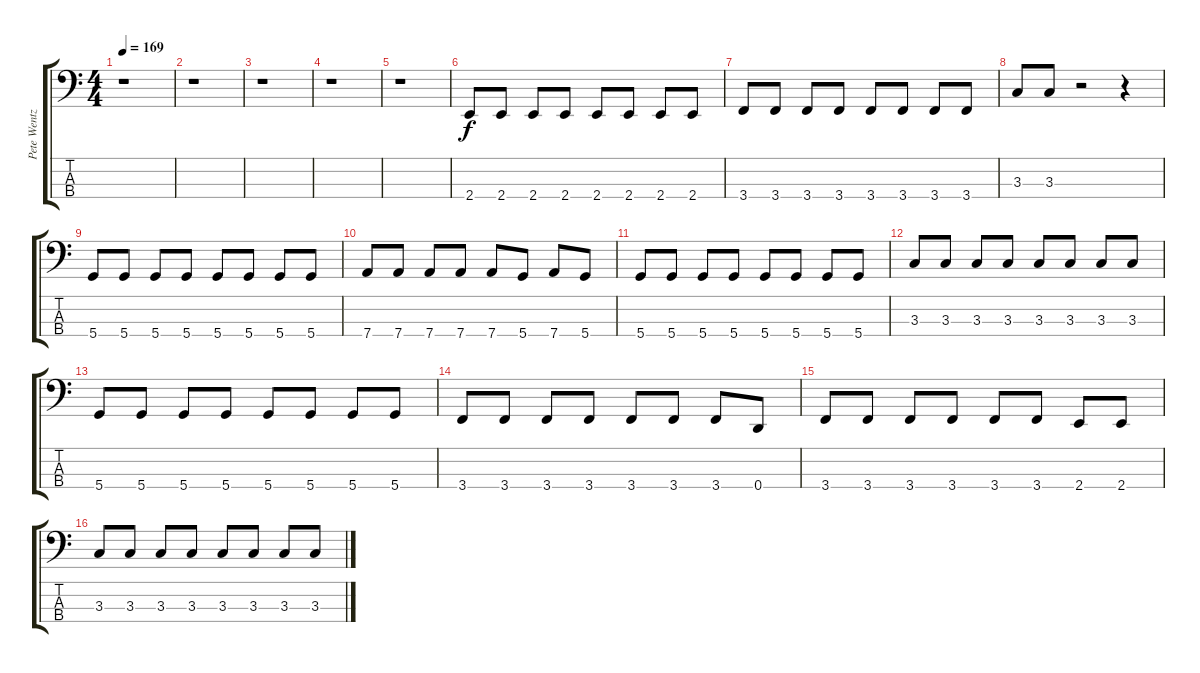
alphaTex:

\track ("Pete Wentz" "Pete Wentz") {instrument electricbassfinger}
\staff {score tabs}
\tuning (G2 D2 A1 D1) {hide}
\ts (4 4)
\tempo 169
\clef f4
\ks c
r.1{dy f} |
r.1 |
r.1 |
r.1 |
r.1 |
2.4.8 2.4.8 2.4.8 2.4.8 2.4.8 2.4.8 2.4.8 2.4.8 |
3.4.8 3.4.8 3.4.8 3.4.8 3.4.8 3.4.8 3.4.8 3.4.8 |
3.3.8 3.3.8 r.2 r.4 |
5.4.8 5.4.8 5.4.8 5.4.8 5.4.8 5.4.8 5.4.8 5.4.8 |
7.4.8 7.4.8 7.4.8 7.4.8 7.4.8 5.4.8 7.4.8 5.4.8 |
5.4.8 5.4.8 5.4.8 5.4.8 5.4.8 5.4.8 5.4.8 5.4.8 |
3.3.8 3.3.8 3.3.8 3.3.8 3.3.8 3.3.8 3.3.8 3.3.8 |
5.4.8 5.4.8 5.4.8 5.4.8 5.4.8 5.4.8 5.4.8 5.4.8 |
3.4.8 3.4.8 3.4.8 3.4.8 3.4.8 3.4.8 3.4.8 0.4.8 |
3.4.8 3.4.8 3.4.8 3.4.8 3.4.8 3.4.8 2.4.8 2.4.8 |
3.3.8 3.3.8 3.3.8 3.3.8 3.3.8 3.3.8 3.3.8 3.3.8
